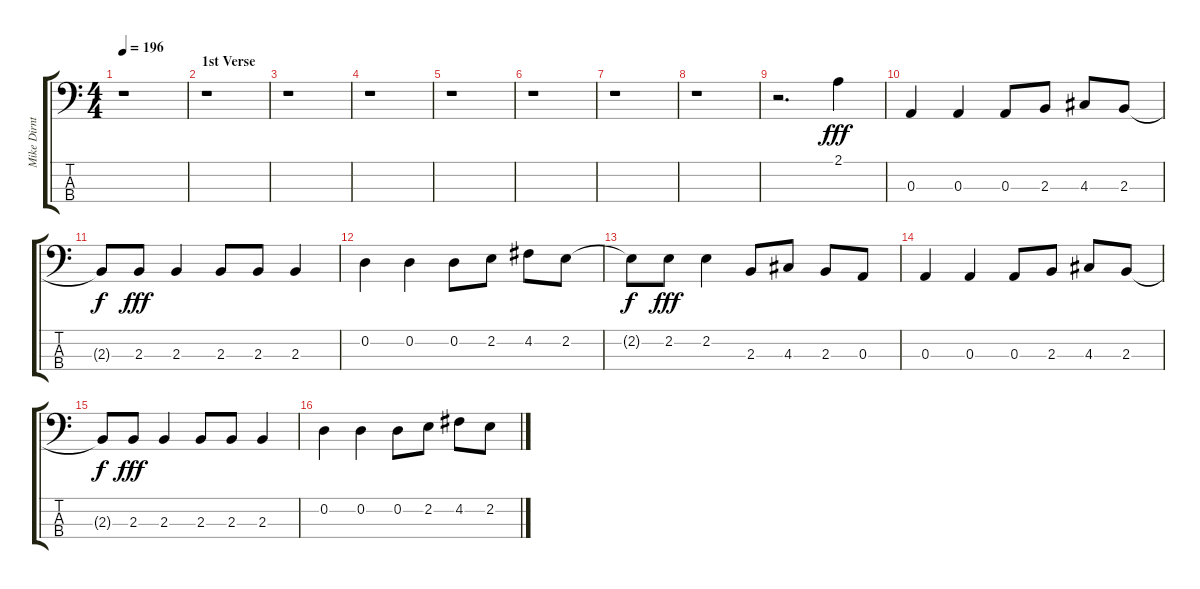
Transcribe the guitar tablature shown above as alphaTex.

\track ("Mike Dirnt (Bass)" "Mike Dirnt") {instrument electricbassfinger}
\staff {score tabs}
\tuning (G2 D2 A1 E1) {hide}
\ts (4 4)
\tempo 196
\clef f4
\ks c
r.1{dy f} |
\section ("" "1st Verse")
r.1 |
r.1 |
r.1 |
r.1 |
r.1 |
r.1 |
r.1 |
r.2{d} 2.1.4{dy fff} |
0.3.4 0.3.4 0.3.8 2.3.8 4.3.8 2.3.8 |
2.3{t}.8{dy f} 2.3.8{dy fff} 2.3.4 2.3.8 2.3.8 2.3.4 |
0.2.4 0.2.4 0.2.8 2.2.8 4.2.8 2.2.8 |
2.2{t}.8{dy f} 2.2.8{dy fff} 2.2.4 2.3.8 4.3.8 2.3.8 0.3.8 |
0.3.4 0.3.4 0.3.8 2.3.8 4.3.8 2.3.8 |
2.3{t}.8{dy f} 2.3.8{dy fff} 2.3.4 2.3.8 2.3.8 2.3.4 |
0.2.4 0.2.4 0.2.8 2.2.8 4.2.8 2.2.8
